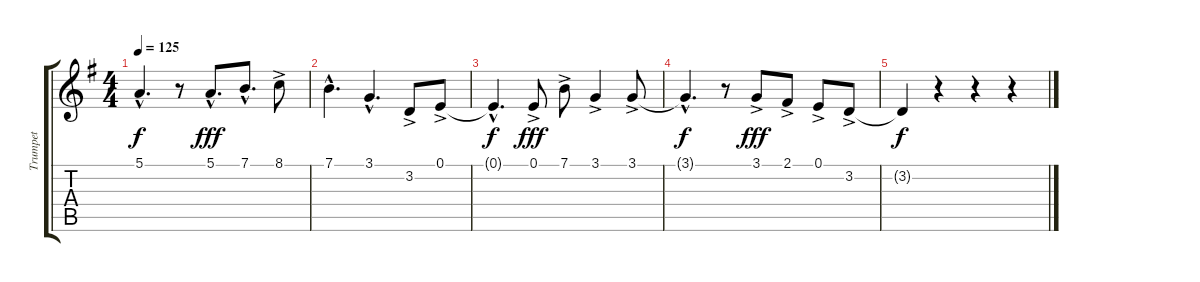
\track ("Trumpet" "Trumpet") {instrument trumpet}
\staff {score tabs}
\tuning (E4 B3 G3 D3 A2 E2) {hide}
\ts (4 4)
\tempo 125
\clef g2
\ks g
5.1{hac t}.4{d dy f} r.8 5.1{hac}.8{d dy fff} 7.1{hac}.8{d} 8.1{ac}.8 |
7.1{hac}.4{d} 3.1{hac}.4{d} 3.2{ac}.8 0.1{ac}.8 |
0.1{hac t}.4{d dy f} 0.1{ac}.8{dy fff} 7.1{ac}.8 3.1{ac}.4 3.1{ac}.8 |
3.1{hac t}.4{d dy f} r.8 3.1{ac}.8{dy fff} 2.1{ac}.8 0.1{ac}.8 3.2{ac}.8 |
3.2{t}.4{dy f} r.4 r.4 r.4
